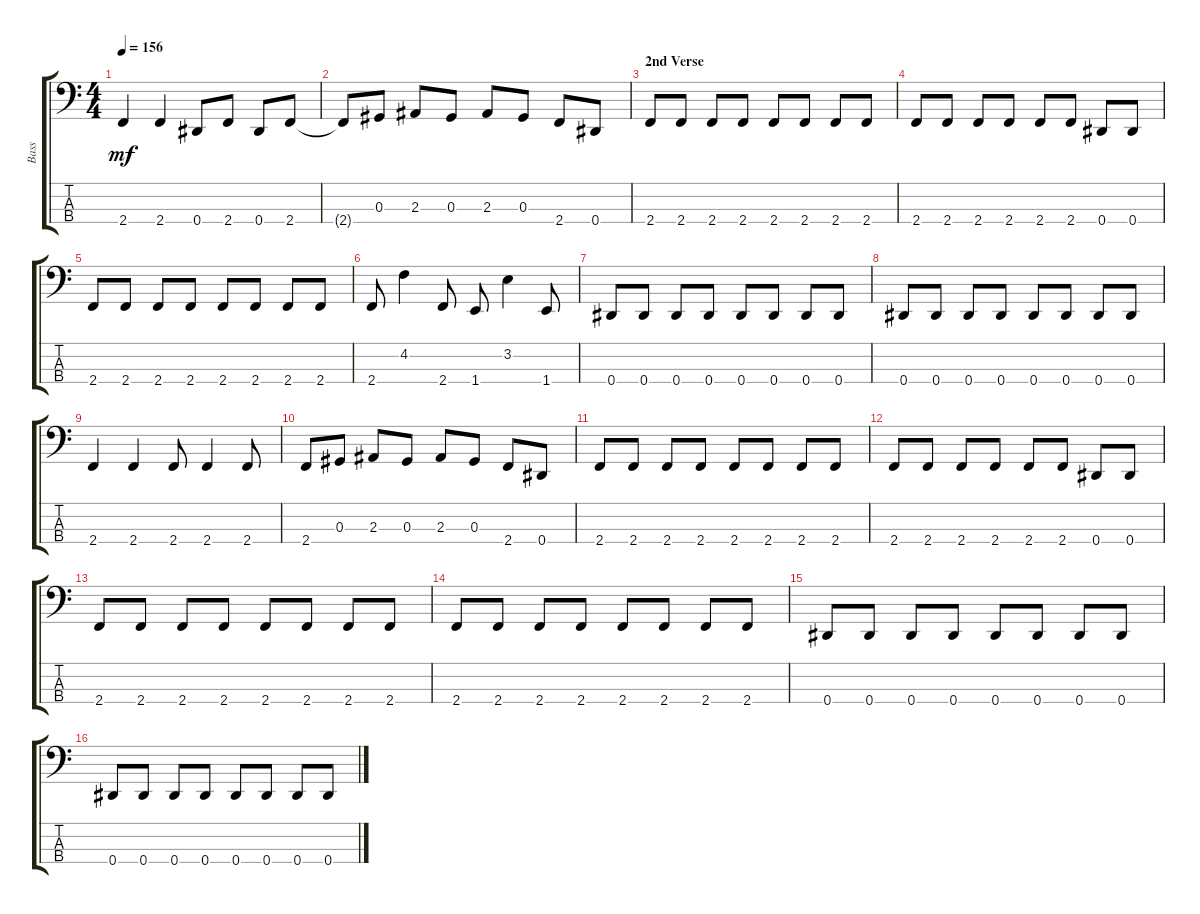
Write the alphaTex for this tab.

\track ("Bass" "Bass") {instrument electricbasspick}
\staff {score tabs}
\tuning (Gb2 Db2 Ab1 Eb1) {hide}
\ts (4 4)
\tempo 156
\clef f4
\ks c
2.4.4{dy mf} 2.4.4 0.4.8 2.4.8 0.4.8 2.4.8 |
2.4{t}.8 0.3.8 2.3.8 0.3.8 2.3.8 0.3.8 2.4.8 0.4.8 |
\section ("" "2nd Verse")
2.4.8 2.4.8 2.4.8 2.4.8 2.4.8 2.4.8 2.4.8 2.4.8 |
2.4.8 2.4.8 2.4.8 2.4.8 2.4.8 2.4.8 0.4.8 0.4.8 |
2.4.8 2.4.8 2.4.8 2.4.8 2.4.8 2.4.8 2.4.8 2.4.8 |
2.4.8 4.2.4 2.4.8 1.4.8 3.2.4 1.4.8 |
0.4.8 0.4.8 0.4.8 0.4.8 0.4.8 0.4.8 0.4.8 0.4.8 |
0.4.8 0.4.8 0.4.8 0.4.8 0.4.8 0.4.8 0.4.8 0.4.8 |
2.4.4 2.4.4 2.4.8 2.4.4 2.4.8 |
2.4.8 0.3.8 2.3.8 0.3.8 2.3.8 0.3.8 2.4.8 0.4.8 |
2.4.8 2.4.8 2.4.8 2.4.8 2.4.8 2.4.8 2.4.8 2.4.8 |
2.4.8 2.4.8 2.4.8 2.4.8 2.4.8 2.4.8 0.4.8 0.4.8 |
2.4.8 2.4.8 2.4.8 2.4.8 2.4.8 2.4.8 2.4.8 2.4.8 |
2.4.8 2.4.8 2.4.8 2.4.8 2.4.8 2.4.8 2.4.8 2.4.8 |
0.4.8 0.4.8 0.4.8 0.4.8 0.4.8 0.4.8 0.4.8 0.4.8 |
0.4.8 0.4.8 0.4.8 0.4.8 0.4.8 0.4.8 0.4.8 0.4.8
